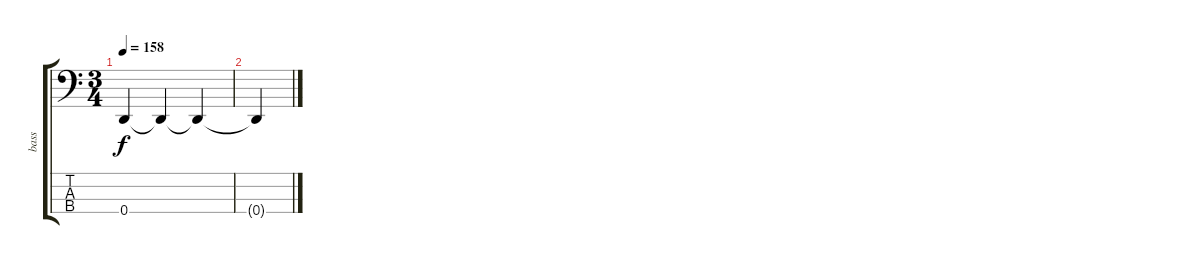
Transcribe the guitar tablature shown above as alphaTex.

\track ("bass" "bass") {instrument electricbassfinger}
\staff {score tabs}
\tuning (G2 D2 A1 D1) {hide}
\ts (3 4)
\tempo 158
\clef f4
\ks c
0.4{t}.4{dy f} 0.4{t}.4 0.4{t}.4 |
0.4{t}.4
